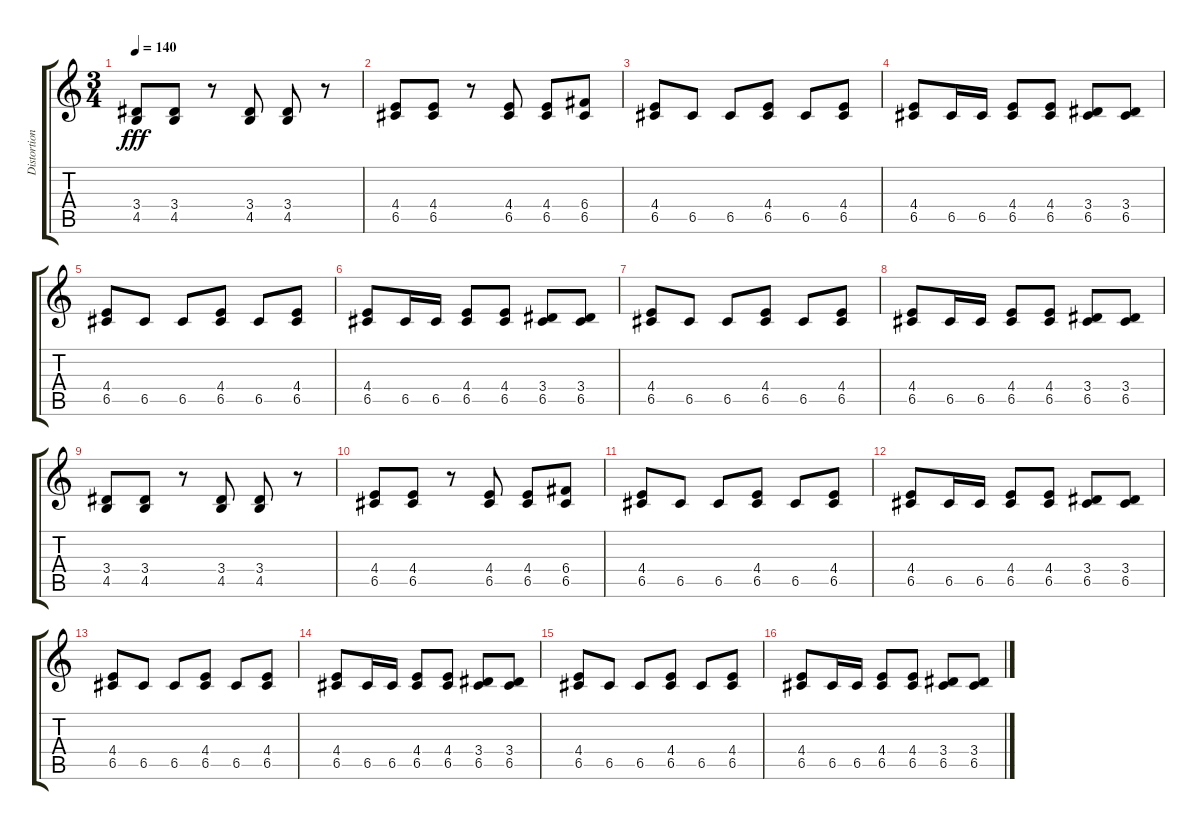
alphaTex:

\track ("Distortion 2" "Distortion") {instrument distortionguitar}
\staff {score tabs}
\tuning (D4 A3 F3 C3 G2 D2) {hide}
\ts (3 4)
\tempo 140
\clef g2
\ks c
(3.4 4.5).8{dy fff} (3.4 4.5).8 r.8 (3.4 4.5).8 (3.4 4.5).8 r.8 |
(4.4 6.5).8 (4.4 6.5).8 r.8 (4.4 6.5).8 (4.4 6.5).8 (6.4 6.5).8 |
(4.4 6.5).8 6.5.8 6.5.8 (4.4 6.5).8 6.5.8 (4.4 6.5).8 |
(4.4 6.5).8 6.5.16 6.5.16 (4.4 6.5).8 (4.4 6.5).8 (3.4 6.5).8 (3.4 6.5).8 |
(4.4 6.5).8 6.5.8 6.5.8 (4.4 6.5).8 6.5.8 (4.4 6.5).8 |
(4.4 6.5).8 6.5.16 6.5.16 (4.4 6.5).8 (4.4 6.5).8 (3.4 6.5).8 (3.4 6.5).8 |
(4.4 6.5).8 6.5.8 6.5.8 (4.4 6.5).8 6.5.8 (4.4 6.5).8 |
(4.4 6.5).8 6.5.16 6.5.16 (4.4 6.5).8 (4.4 6.5).8 (3.4 6.5).8 (3.4 6.5).8 |
(3.4 4.5).8 (3.4 4.5).8 r.8 (3.4 4.5).8 (3.4 4.5).8 r.8 |
(4.4 6.5).8 (4.4 6.5).8 r.8 (4.4 6.5).8 (4.4 6.5).8 (6.4 6.5).8 |
(4.4 6.5).8{volume 13 balance 8} 6.5.8 6.5.8 (4.4 6.5).8 6.5.8 (4.4 6.5).8 |
(4.4 6.5).8 6.5.16 6.5.16 (4.4 6.5).8 (4.4 6.5).8 (3.4 6.5).8 (3.4 6.5).8 |
(4.4 6.5).8 6.5.8 6.5.8 (4.4 6.5).8 6.5.8 (4.4 6.5).8 |
(4.4 6.5).8 6.5.16 6.5.16 (4.4 6.5).8 (4.4 6.5).8 (3.4 6.5).8 (3.4 6.5).8 |
(4.4 6.5).8 6.5.8 6.5.8 (4.4 6.5).8 6.5.8 (4.4 6.5).8 |
(4.4 6.5).8 6.5.16 6.5.16 (4.4 6.5).8 (4.4 6.5).8 (3.4 6.5).8 (3.4 6.5).8
